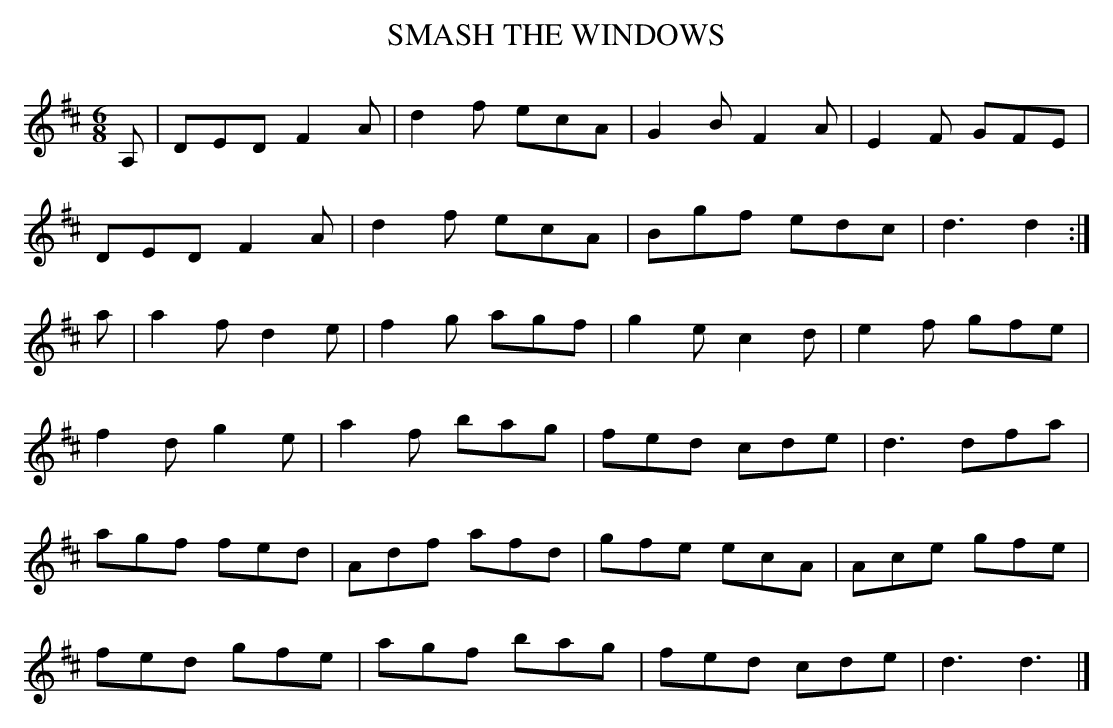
X:1
T:SMASH THE WINDOWS
M:6/8
L:1/8
K:D
A,|DED F2A|d2f ecA|G2B F2A|E2F GFE|
DED F2A|d2f ecA|Bgf edc|d3 d2 :|
a|a2f d2e|f2g agf|g2e c2d|e2f gfe|
f2d g2e|a2f bag|fed cde|d3 dfa|
agf fed|Adf afd|gfe ecA|Ace gfe|
fed gfe|agf bag|fed cde|d3 d3 |]
